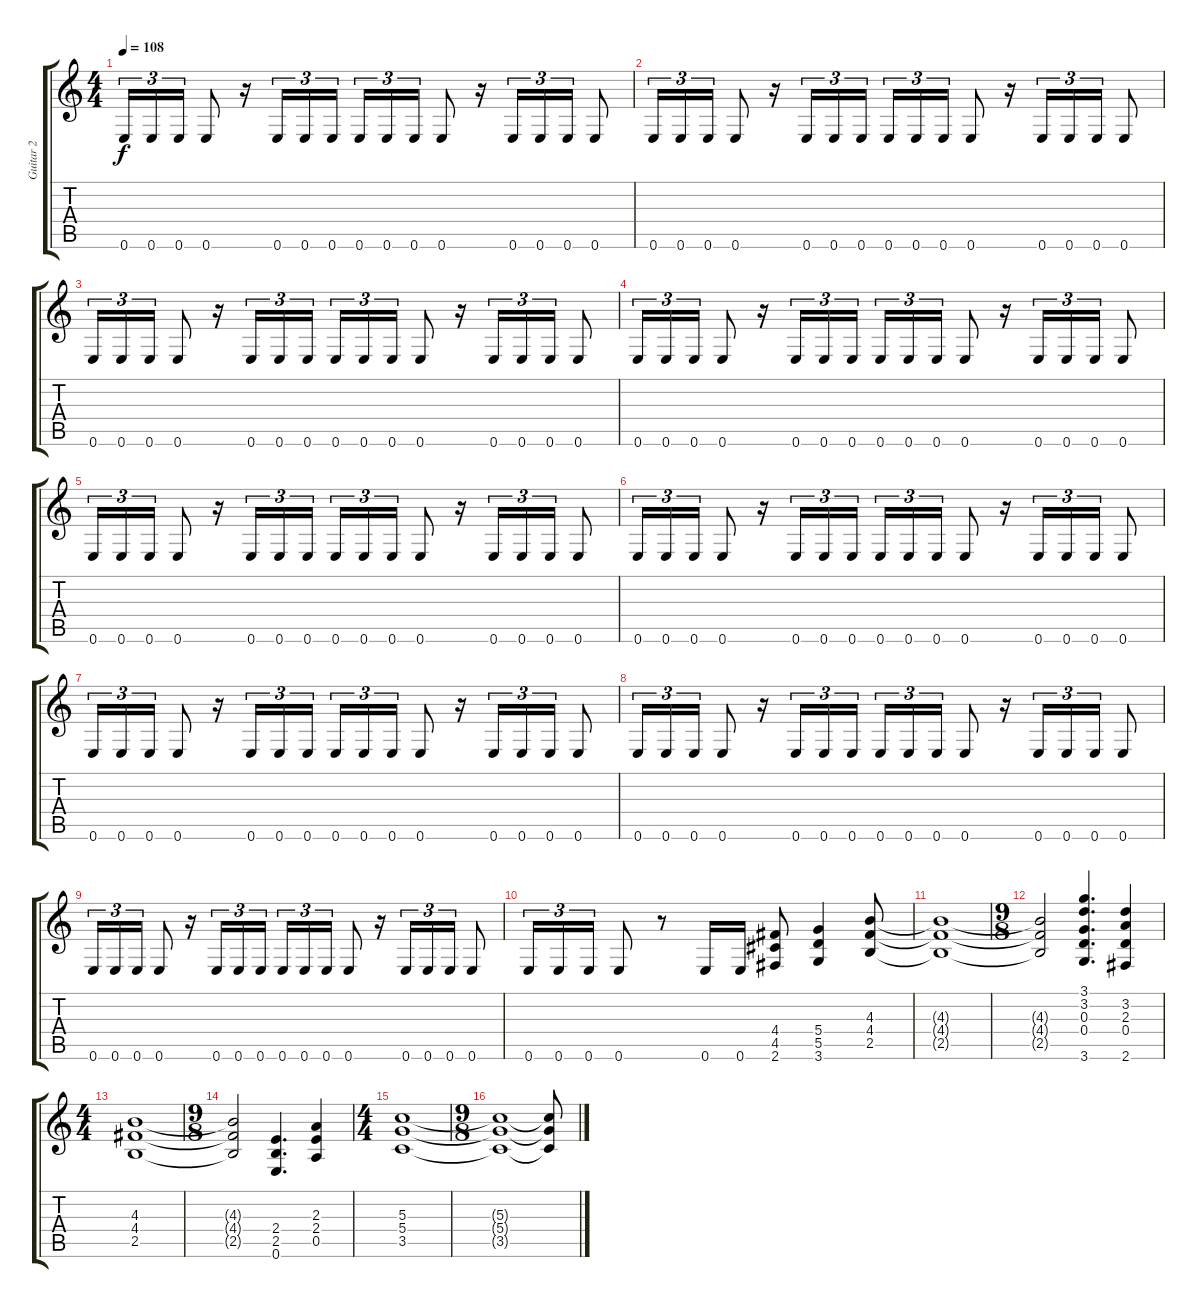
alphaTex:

\track ("Guitar 2" "Guitar 2") {instrument overdrivenguitar}
\staff {score tabs}
\tuning (E4 B3 G3 D3 A2 E2) {hide}
\ts (4 4)
\tempo 108
\clef g2
\ks c
0.6.16{tu (3 2) dy f} 0.6.16{tu (3 2)} 0.6.16{tu (3 2)} 0.6.8 r.16 0.6.16{tu (3 2)} 0.6.16{tu (3 2)} 0.6.16{tu (3 2)} 0.6.16{tu (3 2)} 0.6.16{tu (3 2)} 0.6.16{tu (3 2)} 0.6.8 r.16 0.6.16{tu (3 2)} 0.6.16{tu (3 2)} 0.6.16{tu (3 2)} 0.6.8 |
0.6.16{tu (3 2)} 0.6.16{tu (3 2)} 0.6.16{tu (3 2)} 0.6.8 r.16 0.6.16{tu (3 2)} 0.6.16{tu (3 2)} 0.6.16{tu (3 2)} 0.6.16{tu (3 2)} 0.6.16{tu (3 2)} 0.6.16{tu (3 2)} 0.6.8 r.16 0.6.16{tu (3 2)} 0.6.16{tu (3 2)} 0.6.16{tu (3 2)} 0.6.8 |
0.6.16{tu (3 2)} 0.6.16{tu (3 2)} 0.6.16{tu (3 2)} 0.6.8 r.16 0.6.16{tu (3 2)} 0.6.16{tu (3 2)} 0.6.16{tu (3 2)} 0.6.16{tu (3 2)} 0.6.16{tu (3 2)} 0.6.16{tu (3 2)} 0.6.8 r.16 0.6.16{tu (3 2)} 0.6.16{tu (3 2)} 0.6.16{tu (3 2)} 0.6.8 |
0.6.16{tu (3 2)} 0.6.16{tu (3 2)} 0.6.16{tu (3 2)} 0.6.8 r.16 0.6.16{tu (3 2)} 0.6.16{tu (3 2)} 0.6.16{tu (3 2)} 0.6.16{tu (3 2)} 0.6.16{tu (3 2)} 0.6.16{tu (3 2)} 0.6.8 r.16 0.6.16{tu (3 2)} 0.6.16{tu (3 2)} 0.6.16{tu (3 2)} 0.6.8 |
0.6.16{tu (3 2)} 0.6.16{tu (3 2)} 0.6.16{tu (3 2)} 0.6.8 r.16 0.6.16{tu (3 2)} 0.6.16{tu (3 2)} 0.6.16{tu (3 2)} 0.6.16{tu (3 2)} 0.6.16{tu (3 2)} 0.6.16{tu (3 2)} 0.6.8 r.16 0.6.16{tu (3 2)} 0.6.16{tu (3 2)} 0.6.16{tu (3 2)} 0.6.8 |
0.6.16{tu (3 2)} 0.6.16{tu (3 2)} 0.6.16{tu (3 2)} 0.6.8 r.16 0.6.16{tu (3 2)} 0.6.16{tu (3 2)} 0.6.16{tu (3 2)} 0.6.16{tu (3 2)} 0.6.16{tu (3 2)} 0.6.16{tu (3 2)} 0.6.8 r.16 0.6.16{tu (3 2)} 0.6.16{tu (3 2)} 0.6.16{tu (3 2)} 0.6.8 |
0.6.16{tu (3 2)} 0.6.16{tu (3 2)} 0.6.16{tu (3 2)} 0.6.8 r.16 0.6.16{tu (3 2)} 0.6.16{tu (3 2)} 0.6.16{tu (3 2)} 0.6.16{tu (3 2)} 0.6.16{tu (3 2)} 0.6.16{tu (3 2)} 0.6.8 r.16 0.6.16{tu (3 2)} 0.6.16{tu (3 2)} 0.6.16{tu (3 2)} 0.6.8 |
0.6.16{tu (3 2)} 0.6.16{tu (3 2)} 0.6.16{tu (3 2)} 0.6.8 r.16 0.6.16{tu (3 2)} 0.6.16{tu (3 2)} 0.6.16{tu (3 2)} 0.6.16{tu (3 2)} 0.6.16{tu (3 2)} 0.6.16{tu (3 2)} 0.6.8 r.16 0.6.16{tu (3 2)} 0.6.16{tu (3 2)} 0.6.16{tu (3 2)} 0.6.8 |
0.6.16{tu (3 2)} 0.6.16{tu (3 2)} 0.6.16{tu (3 2)} 0.6.8 r.16 0.6.16{tu (3 2)} 0.6.16{tu (3 2)} 0.6.16{tu (3 2)} 0.6.16{tu (3 2)} 0.6.16{tu (3 2)} 0.6.16{tu (3 2)} 0.6.8 r.16 0.6.16{tu (3 2)} 0.6.16{tu (3 2)} 0.6.16{tu (3 2)} 0.6.8 |
0.6.16{tu (3 2)} 0.6.16{tu (3 2)} 0.6.16{tu (3 2)} 0.6.8 r.8 0.6.16 0.6.16 (4.4 4.5 2.6).8 (5.4 5.5 3.6).4 (4.3 4.4 2.5).8 |
(4.3{t} 4.4{t} 2.5{t}).1 |
\ts (9 8)
(4.3{t} 4.4{t} 2.5{t}).2 (3.1 3.2 0.3 0.4 3.6).4{d} (3.2 2.3 0.4 2.6).4 |
\ts (4 4)
(4.3 4.4 2.5).1 |
\ts (9 8)
(4.3{t} 4.4{t} 2.5{t}).2 (2.4 2.5 0.6).4{d} (2.3 2.4 0.5).4 |
\ts (4 4)
(5.3 5.4 3.5).1 |
\ts (9 8)
(5.3{t} 5.4{t} 3.5{t}).1 (5.3{t} 5.4{t} 3.5{t}).8
